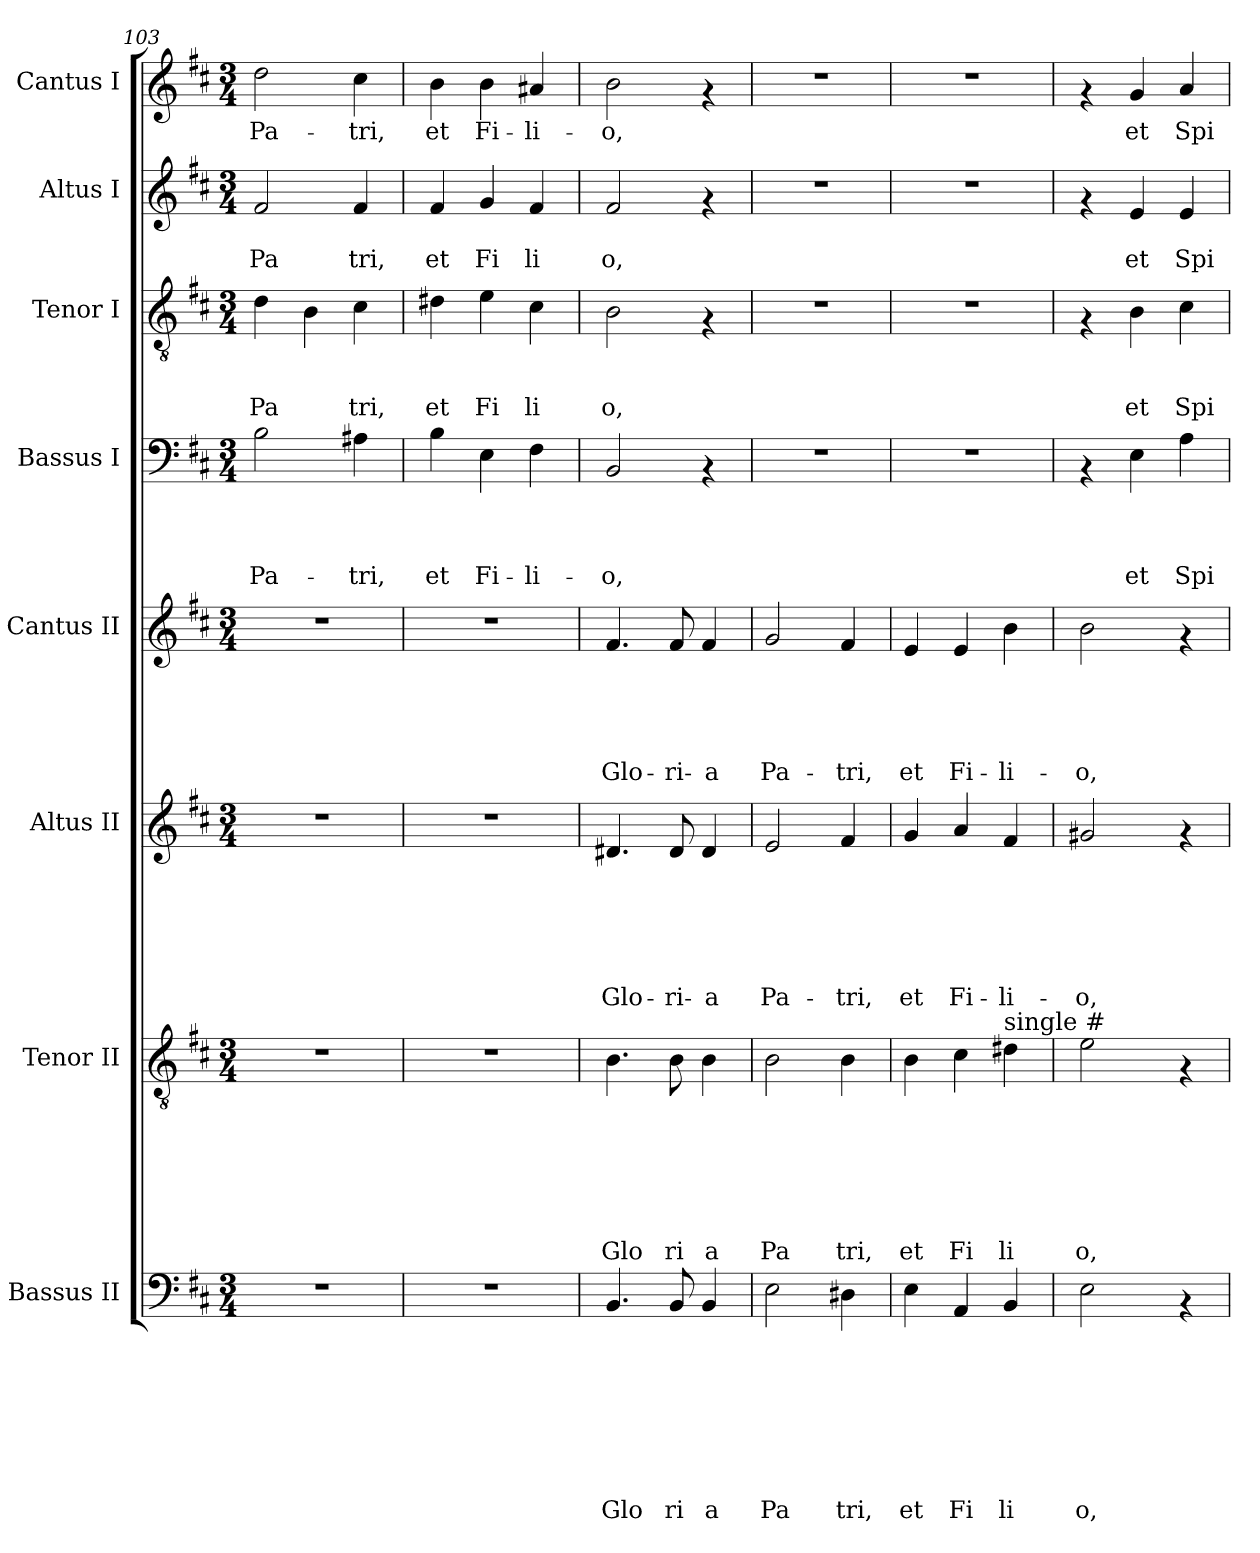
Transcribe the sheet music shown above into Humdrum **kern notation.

**kern	**text	**text	**text	**text	**text	**text	**text	**text	**kern	**text	**text	**text	**text	**text	**text	**text	**kern	**text	**text	**text	**text	**text	**text	**kern	**text	**text	**text	**text	**text	**kern	**text	**text	**text	**text	**kern	**text	**text	**text	**kern	**text	**text	**kern	**text
*part8	*part8	*part8	*part8	*part8	*part8	*part8	*part8	*part8	*part7	*part7	*part7	*part7	*part7	*part7	*part7	*part7	*part6	*part6	*part6	*part6	*part6	*part6	*part6	*part5	*part5	*part5	*part5	*part5	*part5	*part4	*part4	*part4	*part4	*part4	*part3	*part3	*part3	*part3	*part2	*part2	*part2	*part1	*part1
*staff8	*staff8	*staff8	*staff8	*staff8	*staff8	*staff8	*staff8	*staff8	*staff7	*staff7	*staff7	*staff7	*staff7	*staff7	*staff7	*staff7	*staff6	*staff6	*staff6	*staff6	*staff6	*staff6	*staff6	*staff5	*staff5	*staff5	*staff5	*staff5	*staff5	*staff4	*staff4	*staff4	*staff4	*staff4	*staff3	*staff3	*staff3	*staff3	*staff2	*staff2	*staff2	*staff1	*staff1
*I"Bassus II	*	*	*	*	*	*	*	*	*I"Tenor II	*	*	*	*	*	*	*	*I"Altus II	*	*	*	*	*	*	*I"Cantus II	*	*	*	*	*	*I"Bassus I	*	*	*	*	*I"Tenor I	*	*	*	*I"Altus I	*	*	*I"Cantus I	*
*clefF4	*	*	*	*	*	*	*	*	*clefGv2	*	*	*	*	*	*	*	*clefG2	*	*	*	*	*	*	*clefG2	*	*	*	*	*	*clefF4	*	*	*	*	*clefGv2	*	*	*	*clefG2	*	*	*clefG2	*
*k[f#c#]	*	*	*	*	*	*	*	*	*k[f#c#]	*	*	*	*	*	*	*	*k[f#c#]	*	*	*	*	*	*	*k[f#c#]	*	*	*	*	*	*k[f#c#]	*	*	*	*	*k[f#c#]	*	*	*	*k[f#c#]	*	*	*k[f#c#]	*
*D:	*	*	*	*	*	*	*	*	*D:	*	*	*	*	*	*	*	*D:	*	*	*	*	*	*	*D:	*	*	*	*	*	*D:	*	*	*	*	*D:	*	*	*	*D:	*	*	*D:	*
*M3/4	*	*	*	*	*	*	*	*	*M3/4	*	*	*	*	*	*	*	*M3/4	*	*	*	*	*	*	*M3/4	*	*	*	*	*	*M3/4	*	*	*	*	*M3/4	*	*	*	*M3/4	*	*	*M3/4	*
=103	=103	=103	=103	=103	=103	=103	=103	=103	=103	=103	=103	=103	=103	=103	=103	=103	=103	=103	=103	=103	=103	=103	=103	=103	=103	=103	=103	=103	=103	=103	=103	=103	=103	=103	=103	=103	=103	=103	=103	=103	=103	=103	=103
!	!	!	!	!	!	!	!	!	!	!	!	!	!	!	!	!	!	!	!	!	!	!	!	!	!	!	!	!	!	!	!	!	!	!LO:LY:b	!	!	!	!LO:LY:b	!	!	!LO:LY:b	!	!LO:LY:b
2.r	.	.	.	.	.	.	.	.	2.r	.	.	.	.	.	.	.	2.r	.	.	.	.	.	.	2.r	.	.	.	.	.	2B\	.	.	.	Pa-	4d\	.	.	Pa	2f#/	.	Pa	2dd\	Pa-
.	.	.	.	.	.	.	.	.	.	.	.	.	.	.	.	.	.	.	.	.	.	.	.	.	.	.	.	.	.	.	.	.	.	.	4B\	.	.	.	.	.	.	.	.
!	!	!	!	!	!	!	!	!	!	!	!	!	!	!	!	!	!	!	!	!	!	!	!	!	!	!	!	!	!	!	!	!	!	!LO:LY:b	!	!	!	!LO:LY:b	!	!	!LO:LY:b	!	!LO:LY:b
.	.	.	.	.	.	.	.	.	.	.	.	.	.	.	.	.	.	.	.	.	.	.	.	.	.	.	.	.	.	4A#X\	.	.	.	-tri,	4c#\	.	.	tri,	4f#/	.	tri,	4cc#\	-tri,
=104	=104	=104	=104	=104	=104	=104	=104	=104	=104	=104	=104	=104	=104	=104	=104	=104	=104	=104	=104	=104	=104	=104	=104	=104	=104	=104	=104	=104	=104	=104	=104	=104	=104	=104	=104	=104	=104	=104	=104	=104	=104	=104	=104
!	!	!	!	!	!	!	!	!	!	!	!	!	!	!	!	!	!	!	!	!	!	!	!	!	!	!	!	!	!	!	!	!	!	!LO:LY:b	!	!	!	!LO:LY:b	!	!	!LO:LY:b	!	!LO:LY:b
2.r	.	.	.	.	.	.	.	.	2.r	.	.	.	.	.	.	.	2.r	.	.	.	.	.	.	2.r	.	.	.	.	.	4B\	.	.	.	et	4d#X\	.	.	et	4f#/	.	et	4b\	et
!	!	!	!	!	!	!	!	!	!	!	!	!	!	!	!	!	!	!	!	!	!	!	!	!	!	!	!	!	!	!	!	!	!	!LO:LY:b	!	!	!	!LO:LY:b	!	!	!LO:LY:b	!	!LO:LY:b
.	.	.	.	.	.	.	.	.	.	.	.	.	.	.	.	.	.	.	.	.	.	.	.	.	.	.	.	.	.	4E\	.	.	.	Fi-	4e\	.	.	Fi	4g/	.	Fi	4b\	Fi-
!	!	!	!	!	!	!	!	!	!	!	!	!	!	!	!	!	!	!	!	!	!	!	!	!	!	!	!	!	!	!	!	!	!	!LO:LY:b	!	!	!	!LO:LY:b	!	!	!LO:LY:b	!	!LO:LY:b
.	.	.	.	.	.	.	.	.	.	.	.	.	.	.	.	.	.	.	.	.	.	.	.	.	.	.	.	.	.	4F#\	.	.	.	-li-	4c#\	.	.	li	4f#/	.	li	4a#X/	-li-
=105	=105	=105	=105	=105	=105	=105	=105	=105	=105	=105	=105	=105	=105	=105	=105	=105	=105	=105	=105	=105	=105	=105	=105	=105	=105	=105	=105	=105	=105	=105	=105	=105	=105	=105	=105	=105	=105	=105	=105	=105	=105	=105	=105
!	!	!	!	!	!	!	!	!LO:LY:b	!	!	!	!	!	!	!	!LO:LY:b	!	!	!	!	!	!	!LO:LY:b	!	!	!	!	!	!LO:LY:b	!	!	!	!	!LO:LY:b	!	!	!	!LO:LY:b	!	!	!LO:LY:b	!	!LO:LY:b
4.BB/	.	.	.	.	.	.	.	Glo	4.B\	.	.	.	.	.	.	Glo	4.d#X/	.	.	.	.	.	Glo-	4.f#/	.	.	.	.	Glo-	2BB/	.	.	.	-o,	2B\	.	.	o,	2f#/	.	o,	2b\	-o,
!	!	!	!	!	!	!	!	!LO:LY:b	!	!	!	!	!	!	!	!LO:LY:b	!	!	!	!	!	!	!LO:LY:b	!	!	!	!	!	!LO:LY:b	!	!	!	!	!	!	!	!	!	!	!	!	!	!
8BB/	.	.	.	.	.	.	.	ri	8B\	.	.	.	.	.	.	ri	8d#/	.	.	.	.	.	-ri-	8f#/	.	.	.	.	-ri-	.	.	.	.	.	.	.	.	.	.	.	.	.	.
!	!	!	!	!	!	!	!	!LO:LY:b	!	!	!	!	!	!	!	!LO:LY:b	!	!	!	!	!	!	!LO:LY:b	!	!	!	!	!	!LO:LY:b	!	!	!	!	!	!	!	!	!	!	!	!	!	!
4BB/	.	.	.	.	.	.	.	a	4B\	.	.	.	.	.	.	a	4d#/	.	.	.	.	.	-a	4f#/	.	.	.	.	-a	4rAA	.	.	.	.	4rF	.	.	.	4rf	.	.	4rf	.
=106	=106	=106	=106	=106	=106	=106	=106	=106	=106	=106	=106	=106	=106	=106	=106	=106	=106	=106	=106	=106	=106	=106	=106	=106	=106	=106	=106	=106	=106	=106	=106	=106	=106	=106	=106	=106	=106	=106	=106	=106	=106	=106	=106
!	!	!	!	!	!	!	!	!LO:LY:b	!	!	!	!	!	!	!	!LO:LY:b	!	!	!	!	!	!	!LO:LY:b	!	!	!	!	!	!LO:LY:b	!	!	!	!	!	!	!	!	!	!	!	!	!	!
2E\	.	.	.	.	.	.	.	Pa	2B\	.	.	.	.	.	.	Pa	2e/	.	.	.	.	.	Pa-	2g/	.	.	.	.	Pa-	2.r	.	.	.	.	2.r	.	.	.	2.r	.	.	2.r	.
!	!	!	!	!	!	!	!	!LO:LY:b	!	!	!	!	!	!	!	!LO:LY:b	!	!	!	!	!	!	!LO:LY:b	!	!	!	!	!	!LO:LY:b	!	!	!	!	!	!	!	!	!	!	!	!	!	!
4D#X\	.	.	.	.	.	.	.	tri,	4B\	.	.	.	.	.	.	tri,	4f#/	.	.	.	.	.	-tri,	4f#/	.	.	.	.	-tri,	.	.	.	.	.	.	.	.	.	.	.	.	.	.
=107	=107	=107	=107	=107	=107	=107	=107	=107	=107	=107	=107	=107	=107	=107	=107	=107	=107	=107	=107	=107	=107	=107	=107	=107	=107	=107	=107	=107	=107	=107	=107	=107	=107	=107	=107	=107	=107	=107	=107	=107	=107	=107	=107
!	!	!	!	!	!	!	!	!LO:LY:b	!	!	!	!	!	!	!	!LO:LY:b	!	!	!	!	!	!	!LO:LY:b	!	!	!	!	!	!LO:LY:b	!	!	!	!	!	!	!	!	!	!	!	!	!	!
4E\	.	.	.	.	.	.	.	et	4B\	.	.	.	.	.	.	et	4g/	.	.	.	.	.	et	4e/	.	.	.	.	et	2.r	.	.	.	.	2.r	.	.	.	2.r	.	.	2.r	.
!	!	!	!	!	!	!	!	!LO:LY:b	!	!	!	!	!	!	!	!LO:LY:b	!	!	!	!	!	!	!LO:LY:b	!	!	!	!	!	!LO:LY:b	!	!	!	!	!	!	!	!	!	!	!	!	!	!
4AA/	.	.	.	.	.	.	.	Fi	4c#\	.	.	.	.	.	.	Fi	4a/	.	.	.	.	.	Fi-	4e/	.	.	.	.	Fi-	.	.	.	.	.	.	.	.	.	.	.	.	.	.
!	!	!	!	!	!	!	!	!	!LO:TX:a:t=single #	!	!	!	!	!	!	!	!	!	!	!	!	!	!	!	!	!	!	!	!	!	!	!	!	!	!	!	!	!	!	!	!	!	!
!	!	!	!	!	!	!	!	!LO:LY:b	!	!	!	!	!	!	!	!LO:LY:b	!	!	!	!	!	!	!LO:LY:b	!	!	!	!	!	!LO:LY:b	!	!	!	!	!	!	!	!	!	!	!	!	!	!
4BB/	.	.	.	.	.	.	.	li	4d#\	.	.	.	.	.	.	li	4f#/	.	.	.	.	.	-li-	4b\	.	.	.	.	-li-	.	.	.	.	.	.	.	.	.	.	.	.	.	.
=108	=108	=108	=108	=108	=108	=108	=108	=108	=108	=108	=108	=108	=108	=108	=108	=108	=108	=108	=108	=108	=108	=108	=108	=108	=108	=108	=108	=108	=108	=108	=108	=108	=108	=108	=108	=108	=108	=108	=108	=108	=108	=108	=108
!	!	!	!	!	!	!	!	!LO:LY:b	!	!	!	!	!	!	!	!LO:LY:b	!	!	!	!	!	!	!LO:LY:b	!	!	!	!	!	!LO:LY:b	!	!	!	!	!	!	!	!	!	!	!	!	!	!
2E\	.	.	.	.	.	.	.	o,	2e\	.	.	.	.	.	.	o,	2g#X/	.	.	.	.	.	-o,	2b\	.	.	.	.	-o,	4rAA	.	.	.	.	4rF	.	.	.	4rf	.	.	4rf	.
!	!	!	!	!	!	!	!	!	!	!	!	!	!	!	!	!	!	!	!	!	!	!	!	!	!	!	!	!	!	!	!	!	!	!LO:LY:b	!	!	!	!LO:LY:b	!	!	!LO:LY:b	!	!LO:LY:b
.	.	.	.	.	.	.	.	.	.	.	.	.	.	.	.	.	.	.	.	.	.	.	.	.	.	.	.	.	.	4E\	.	.	.	et	4B\	.	.	et	4e/	.	et	4g/	et
!	!	!	!	!	!	!	!	!	!	!	!	!	!	!	!	!	!	!	!	!	!	!	!	!	!	!	!	!	!	!	!	!	!	!LO:LY:b	!	!	!	!LO:LY:b	!	!	!LO:LY:b	!	!LO:LY:b
4rAA	.	.	.	.	.	.	.	.	4rF	.	.	.	.	.	.	.	4rf	.	.	.	.	.	.	4rf	.	.	.	.	.	4A\	.	.	.	Spi-	4c#\	.	.	Spi	4e/	.	Spi	4a/	Spi-
=	=	=	=	=	=	=	=	=	=	=	=	=	=	=	=	=	=	=	=	=	=	=	=	=	=	=	=	=	=	=	=	=	=	=	=	=	=	=	=	=	=	=	=
*-	*-	*-	*-	*-	*-	*-	*-	*-	*-	*-	*-	*-	*-	*-	*-	*-	*-	*-	*-	*-	*-	*-	*-	*-	*-	*-	*-	*-	*-	*-	*-	*-	*-	*-	*-	*-	*-	*-	*-	*-	*-	*-	*-
